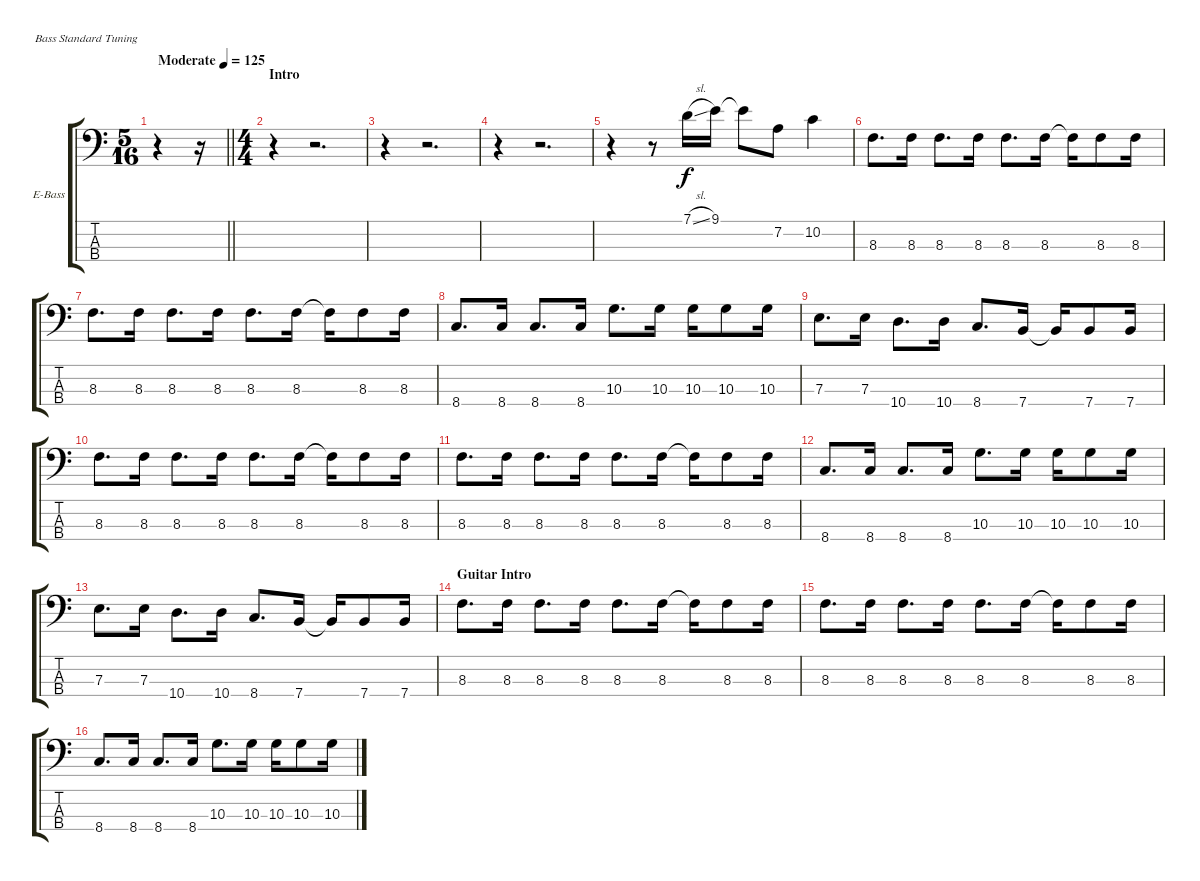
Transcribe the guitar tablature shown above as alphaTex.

\bracketExtendMode groupsimilarinstruments
\firstSystemTrackNameOrientation horizontal
\otherSystemsTrackNameOrientation horizontal
\track ("Bass Guitar" "E-Bass") {instrument electricbassfinger}
\staff {score tabs}
\tuning (G2 D2 A1 E1)
\ts (5 16)
\tempo (125 "Moderate")
\clef f4
\barLineRight lightlight
\ks c
r.4{dy f instrument electricbassfinger} r.16 |
\ts (4 4)
\section ("" "Intro")
r.4 r.2{d} |
r.4 r.2{d} |
r.4 r.2{d} |
r.4 r.8 7.1{sl}.16 9.1.16 9.1{t}.8 7.2.8 10.2.4 |
8.3.8{d} 8.3.16 8.3.8{d} 8.3.16 8.3.8{d} 8.3.16 8.3{t}.16 8.3.8 8.3.16 |
8.3.8{d} 8.3.16 8.3.8{d} 8.3.16 8.3.8{d} 8.3.16 8.3{t}.16 8.3.8 8.3.16 |
8.4.8{d} 8.4.16 8.4.8{d} 8.4.16 10.3.8{d} 10.3.16 10.3.16 10.3.8 10.3.16 |
7.3.8{d} 7.3.16 10.4.8{d} 10.4.16 8.4.8{d} 7.4.16 7.4{t}.16 7.4.8 7.4.16 |
8.3.8{d} 8.3.16 8.3.8{d} 8.3.16 8.3.8{d} 8.3.16 8.3{t}.16 8.3.8 8.3.16 |
8.3.8{d} 8.3.16 8.3.8{d} 8.3.16 8.3.8{d} 8.3.16 8.3{t}.16 8.3.8 8.3.16 |
8.4.8{d} 8.4.16 8.4.8{d} 8.4.16 10.3.8{d} 10.3.16 10.3.16 10.3.8 10.3.16 |
7.3.8{d} 7.3.16 10.4.8{d} 10.4.16 8.4.8{d} 7.4.16 7.4{t}.16 7.4.8 7.4.16 |
\section ("" "Guitar Intro")
8.3.8{d} 8.3.16 8.3.8{d} 8.3.16 8.3.8{d} 8.3.16 8.3{t}.16 8.3.8 8.3.16 |
8.3.8{d} 8.3.16 8.3.8{d} 8.3.16 8.3.8{d} 8.3.16 8.3{t}.16 8.3.8 8.3.16 |
8.4.8{d} 8.4.16 8.4.8{d} 8.4.16 10.3.8{d} 10.3.16 10.3.16 10.3.8 10.3.16
